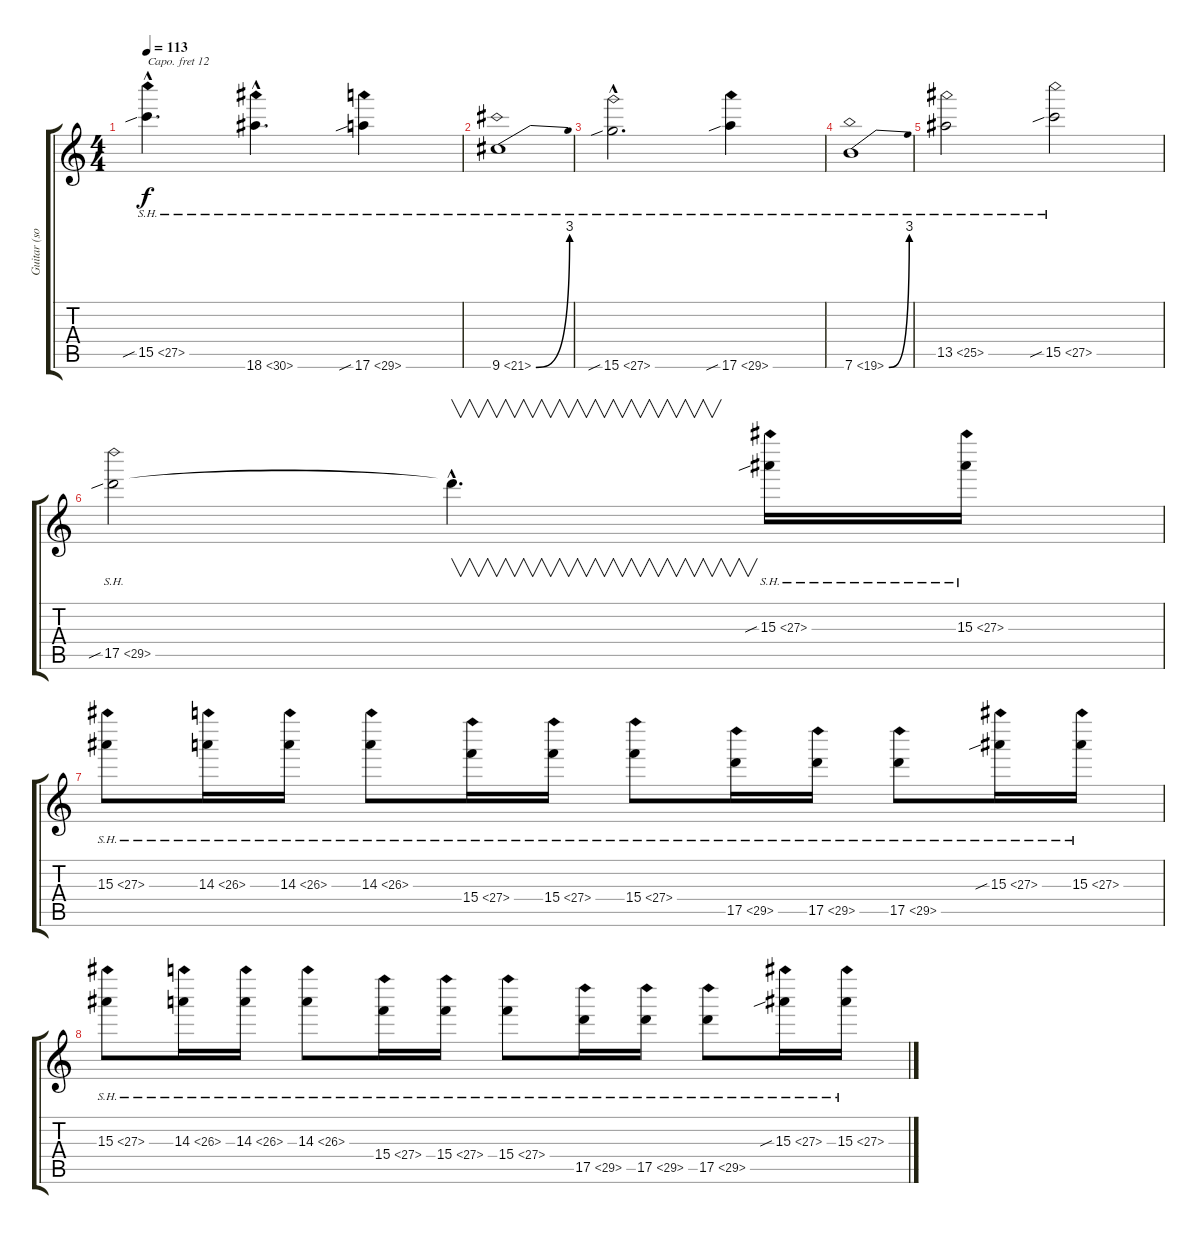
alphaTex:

\track ("Guitar (solo)" "Guitar (so") {instrument overdrivenguitar}
\staff {score tabs}
\capo 12
\tuning (E4 B3 G3 D3 A2 E2) {hide}
\ts (4 4)
\tempo 113
\clef g2
\ks c
15.5{sh 12 sib hac}.4{d dy f} 18.6{sh 12 hac}.4{d} 17.6{sh 12 sib}.4 |
9.6{be (bend 0 0 60 12) sh 12}.1 |
15.6{sh 12 sib hac}.2{d} 17.6{sh 12 sib}.4 |
7.6{be (bend 0 0 60 12) sh 12}.1 |
13.5{sh 12}.2 15.5{sh 12 sib}.2 |
17.5{sh 12 sib}.2 17.5{hac t}.4{v d} 15.3{sh 12 sib}.16 15.3{sh 12}.16 |
15.3{sh 12}.8 14.3{sh 12}.16 14.3{sh 12}.16 14.3{sh 12}.8 15.4{sh 12}.16 15.4{sh 12}.16 15.4{sh 12}.8 17.5{sh 12}.16 17.5{sh 12}.16 17.5{sh 12}.8 15.3{sh 12 sib}.16 15.3{sh 12}.16 |
15.3{sh 12}.8 14.3{sh 12}.16 14.3{sh 12}.16 14.3{sh 12}.8 15.4{sh 12}.16 15.4{sh 12}.16 15.4{sh 12}.8 17.5{sh 12}.16 17.5{sh 12}.16 17.5{sh 12}.8 15.3{sh 12 sib}.16 15.3{sh 12}.16
